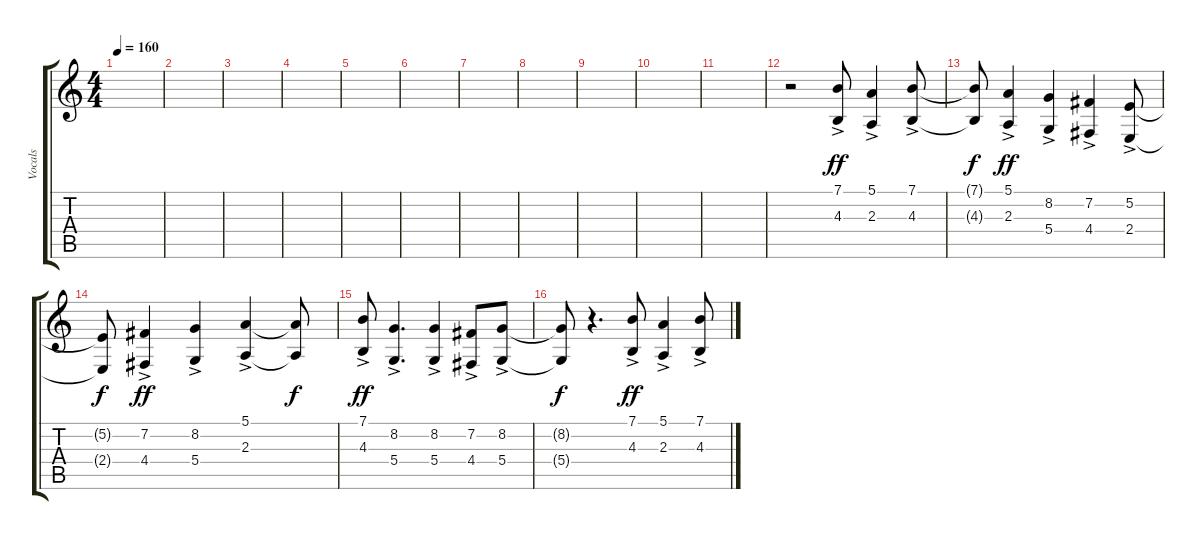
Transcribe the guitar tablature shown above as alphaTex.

\track ("Vocals" "Vocals") {instrument synthvoice}
\staff {score tabs}
\tuning (E4 B3 G3 D3 A2 E2) {hide}
\ts (4 4)
\tempo 160
\clef g2
\ks c
|
|
|
|
|
|
|
|
|
|
|
r.2 (7.1 4.3{ac}).8{dy ff} (5.1 2.3{ac}).4 (7.1 4.3{ac}).8 |
(7.1{t} 4.3{t}).8{dy f} (5.1 2.3{ac}).4{dy ff} (8.2 5.4{ac}).4 (7.2 4.4{ac}).4 (5.2 2.4{ac}).8 |
(5.2{t} 2.4{t}).8{dy f} (7.2 4.4{ac}).4{dy ff} (8.2 5.4{ac}).4 (5.1 2.3{ac}).4 (5.1{t} 2.3{t}).8{dy f} |
(7.1 4.3{ac}).8{dy ff} (8.2 5.4{ac}).4{d} (8.2 5.4{ac}).4 (7.2 4.4{ac}).8 (8.2 5.4{ac}).8 |
(8.2{t} 5.4{t}).8{dy f} r.4{d} (7.1 4.3{ac}).8{dy ff} (5.1 2.3{ac}).4 (7.1 4.3{ac}).8
